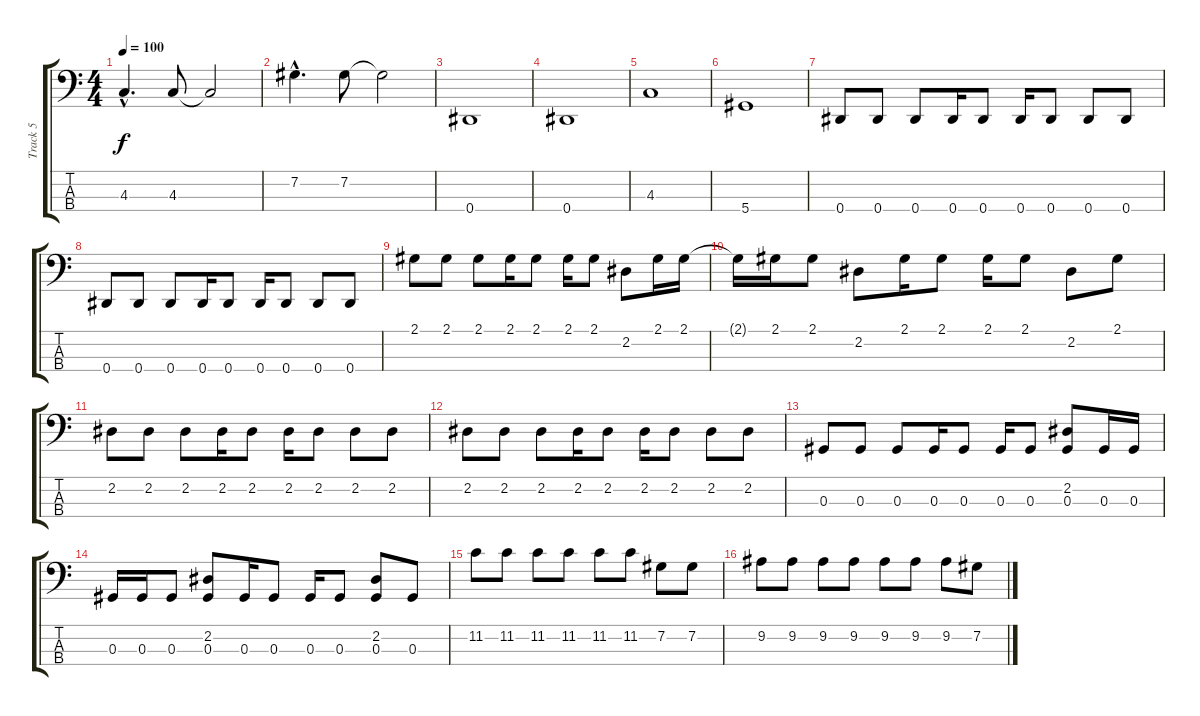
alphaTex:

\track ("Track 5" "Track 5") {instrument electricbassfinger}
\staff {score tabs}
\tuning (Gb2 Db2 Ab1 Eb1) {hide}
\ts (4 4)
\tempo 100
\clef f4
\ks c
4.3{hac}.4{d dy f} 4.3.8 4.3{t}.2 |
7.2{hac}.4{d} 7.2.8 7.2{t}.2 |
0.4.1 |
0.4.1 |
4.3.1 |
5.4.1 |
0.4.8 0.4.8 0.4.8 0.4.16 0.4.8 0.4.16 0.4.8 0.4.8 0.4.8 |
0.4.8 0.4.8 0.4.8 0.4.16 0.4.8 0.4.16 0.4.8 0.4.8 0.4.8 |
2.1.8 2.1.8 2.1.8 2.1.16 2.1.8 2.1.16 2.1.8 2.2.8 2.1.16 2.1.16 |
2.1{t}.16 2.1.16 2.1.8 2.2.8 2.1.16 2.1.8 2.1.16 2.1.8 2.2.8 2.1.8 |
2.2.8 2.2.8 2.2.8 2.2.16 2.2.8 2.2.16 2.2.8 2.2.8 2.2.8 |
2.2.8 2.2.8 2.2.8 2.2.16 2.2.8 2.2.16 2.2.8 2.2.8 2.2.8 |
0.3.8 0.3.8 0.3.8 0.3.16 0.3.8 0.3.16 0.3.8 (2.2 0.3).8 0.3.16 0.3.16 |
0.3.16 0.3.16 0.3.8 (2.2 0.3).8 0.3.16 0.3.8 0.3.16 0.3.8 (2.2 0.3).8 0.3.8 |
11.2.8 11.2.8 11.2.8 11.2.8 11.2.8 11.2.8 7.2.8 7.2.8 |
9.2.8 9.2.8 9.2.8 9.2.8 9.2.8 9.2.8 9.2.8 7.2.8
